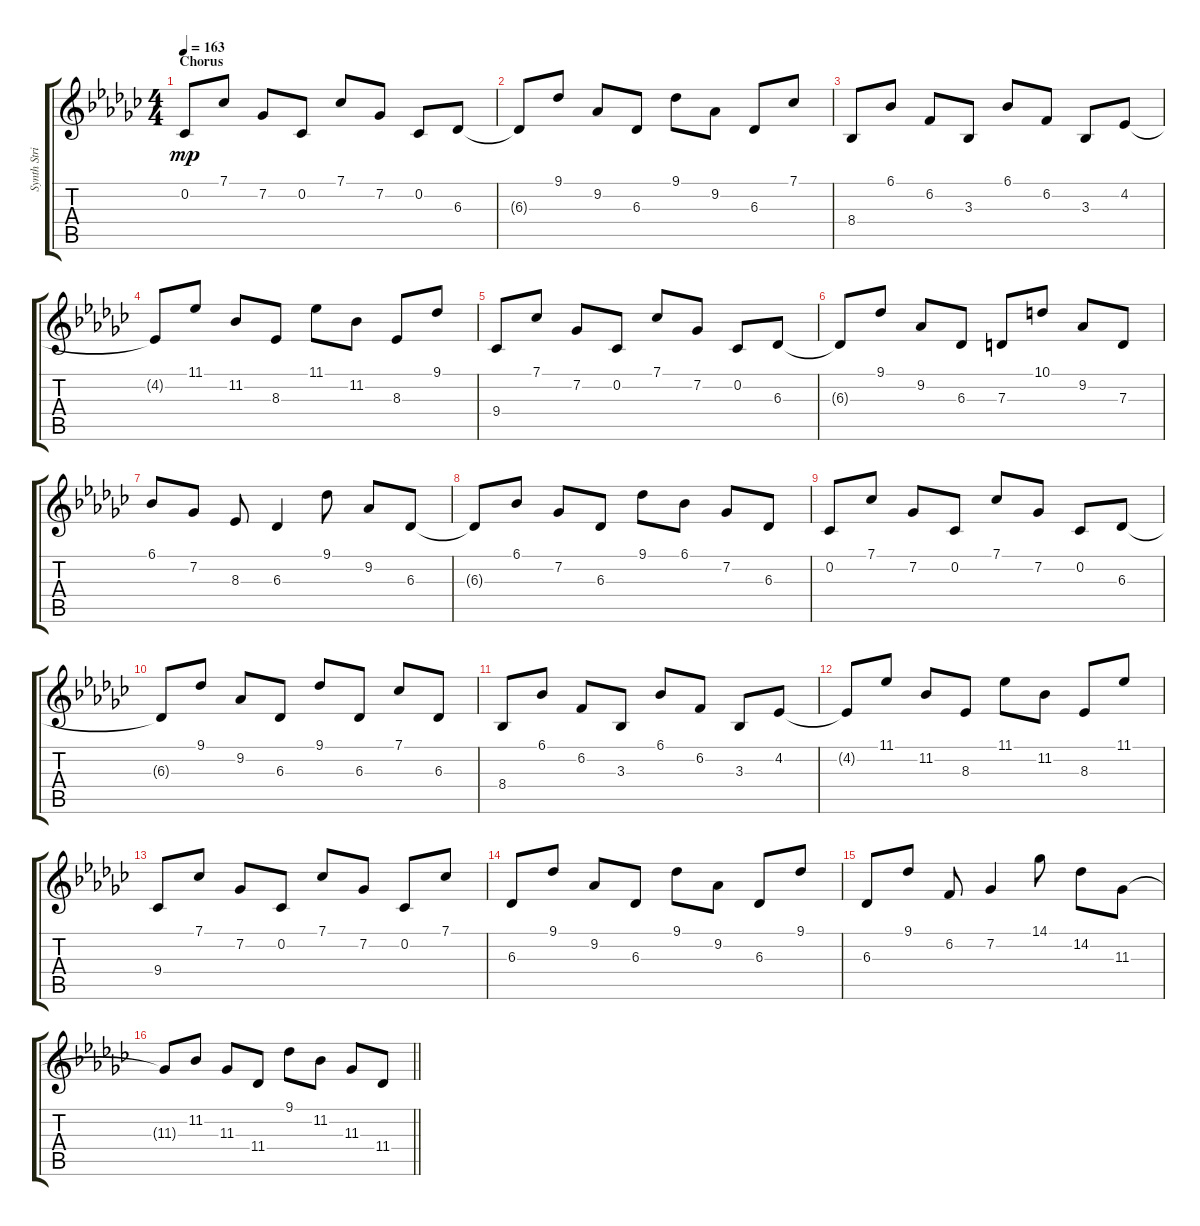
\track ("Synth Strings 2" "Synth Stri") {instrument stringensemble1}
\staff {score tabs}
\tuning (E4 B3 G3 D3 A2 E2) {hide}
\ts (4 4)
\section ("" "Chorus")
\tempo 163
\clef g2
\ks gb
0.2.8{dy mp} 7.1.8 7.2.8 0.2.8 7.1.8 7.2.8 0.2.8 6.3.8 |
6.3{t}.8 9.1.8 9.2.8 6.3.8 9.1.8 9.2.8 6.3.8 7.1.8 |
8.4.8 6.1.8 6.2.8 3.3.8 6.1.8 6.2.8 3.3.8 4.2.8 |
4.2{t}.8 11.1.8 11.2.8 8.3.8 11.1.8 11.2.8 8.3.8 9.1.8 |
9.4.8 7.1.8 7.2.8 0.2.8 7.1.8 7.2.8 0.2.8 6.3.8 |
6.3{t}.8 9.1.8 9.2.8 6.3.8 7.3.8 10.1.8 9.2.8 7.3.8 |
6.1.8 7.2.8 8.3.8 6.3.4 9.1.8 9.2.8 6.3.8 |
6.3{t}.8 6.1.8 7.2.8 6.3.8 9.1.8 6.1.8 7.2.8 6.3.8 |
0.2.8 7.1.8 7.2.8 0.2.8 7.1.8 7.2.8 0.2.8 6.3.8 |
6.3{t}.8 9.1.8 9.2.8 6.3.8 9.1.8 6.3.8 7.1.8 6.3.8 |
8.4.8 6.1.8 6.2.8 3.3.8 6.1.8 6.2.8 3.3.8 4.2.8 |
4.2{t}.8 11.1.8 11.2.8 8.3.8 11.1.8 11.2.8 8.3.8 11.1.8 |
9.4.8 7.1.8 7.2.8 0.2.8 7.1.8 7.2.8 0.2.8 7.1.8 |
6.3.8 9.1.8 9.2.8 6.3.8 9.1.8 9.2.8 6.3.8 9.1.8 |
6.3.8 9.1.8 6.2.8 7.2.4 14.1.8 14.2.8 11.3.8 |
\barLineRight lightlight
11.3{t}.8 11.2.8 11.3.8 11.4.8 9.1.8 11.2.8 11.3.8 11.4.8
